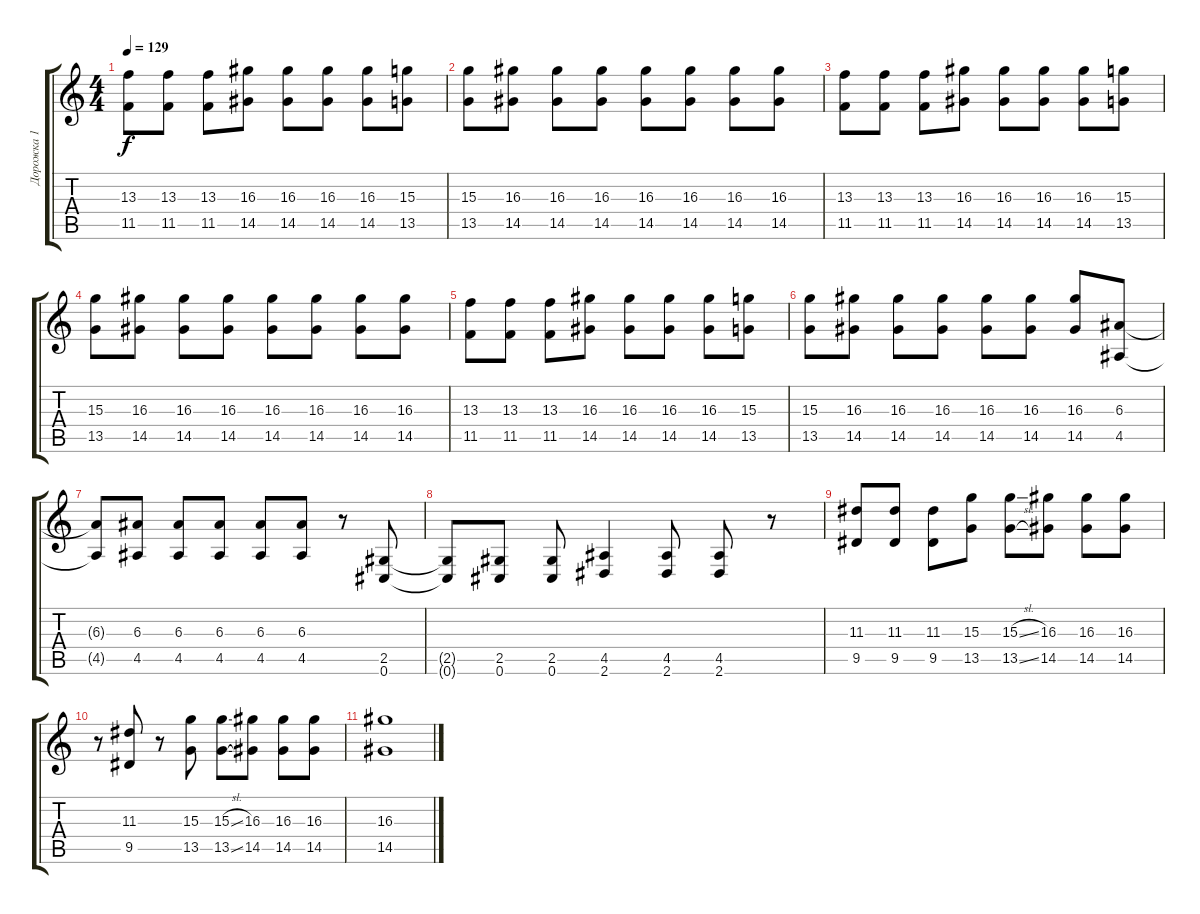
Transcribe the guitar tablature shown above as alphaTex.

\track ("Дорожка 1" "Дорожка 1") {instrument distortionguitar}
\staff {score tabs}
\tuning (Db4 Ab3 E3 B2 Gb2 Db2) {hide}
\ts (4 4)
\tempo 129
\clef g2
\ks c
(13.3 11.5).8{dy f} (13.3 11.5).8 (13.3 11.5).8 (16.3 14.5).8 (16.3 14.5).8 (16.3 14.5).8 (16.3 14.5).8 (15.3 13.5).8 |
(15.3 13.5).8 (16.3 14.5).8 (16.3 14.5).8 (16.3 14.5).8 (16.3 14.5).8 (16.3 14.5).8 (16.3 14.5).8 (16.3 14.5).8 |
(13.3 11.5).8 (13.3 11.5).8 (13.3 11.5).8 (16.3 14.5).8 (16.3 14.5).8 (16.3 14.5).8 (16.3 14.5).8 (15.3 13.5).8 |
(15.3 13.5).8 (16.3 14.5).8 (16.3 14.5).8 (16.3 14.5).8 (16.3 14.5).8 (16.3 14.5).8 (16.3 14.5).8 (16.3 14.5).8 |
(13.3 11.5).8 (13.3 11.5).8 (13.3 11.5).8 (16.3 14.5).8 (16.3 14.5).8 (16.3 14.5).8 (16.3 14.5).8 (15.3 13.5).8 |
(15.3 13.5).8 (16.3 14.5).8 (16.3 14.5).8 (16.3 14.5).8 (16.3 14.5).8 (16.3 14.5).8 (16.3 14.5).8 (6.3 4.5).8 |
(6.3{t} 4.5{t}).8 (6.3 4.5).8 (6.3 4.5).8 (6.3 4.5).8 (6.3 4.5).8 (6.3 4.5).8 r.8 (2.5 0.6).8 |
(2.5{t} 0.6{t}).8 (2.5 0.6).8 (2.5 0.6).8 (4.5 2.6).4 (4.5 2.6).8 (4.5 2.6).8 r.8 |
(11.3 9.5).8 (11.3 9.5).8 (11.3 9.5).8 (15.3 13.5).8 (15.3{sl} 13.5{sl}).8 (16.3 14.5).8 (16.3 14.5).8 (16.3 14.5).8 |
r.8 (11.3 9.5).8 r.8 (15.3 13.5).8 (15.3{sl} 13.5{sl}).8 (16.3 14.5).8 (16.3 14.5).8 (16.3 14.5).8 |
(16.3 14.5).1
